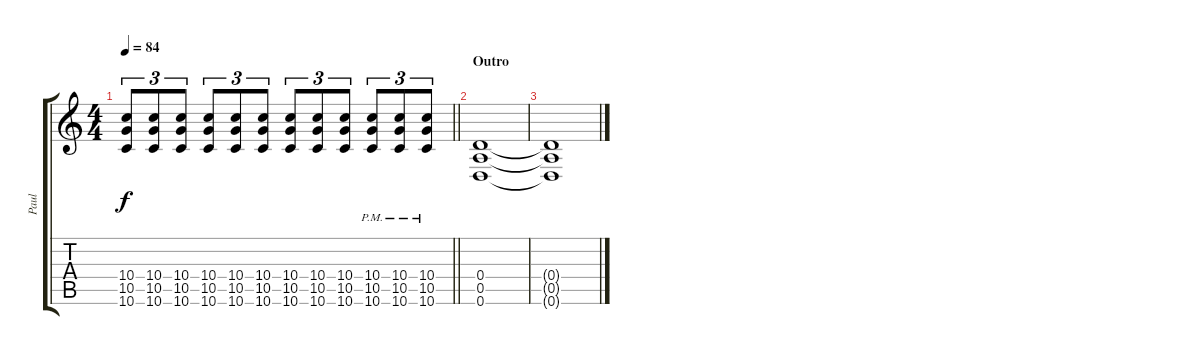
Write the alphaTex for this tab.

\track ("Paul" "Paul") {instrument distortionguitar}
\staff {score tabs}
\tuning (E4 B3 G3 D3 A2 D2) {hide}
\ts (4 4)
\tempo 84
\clef g2
\barLineRight lightlight
\ks c
(10.4 10.5 10.6).8{tu (3 2) dy f} (10.4 10.5 10.6).8{tu (3 2)} (10.4 10.5 10.6).8{tu (3 2)} (10.4 10.5 10.6).8{tu (3 2)} (10.4 10.5 10.6).8{tu (3 2)} (10.4 10.5 10.6).8{tu (3 2)} (10.4 10.5 10.6).8{tu (3 2)} (10.4 10.5 10.6).8{tu (3 2)} (10.4 10.5 10.6).8{tu (3 2)} (10.4{pm} 10.5{pm} 10.6{pm}).8{tu (3 2)} (10.4{pm} 10.5{pm} 10.6{pm}).8{tu (3 2)} (10.4{pm} 10.5{pm} 10.6{pm}).8{tu (3 2)} |
\section ("" "Outro")
(0.4 0.5 0.6).1 |
(0.4{t} 0.5{t} 0.6{t}).1
